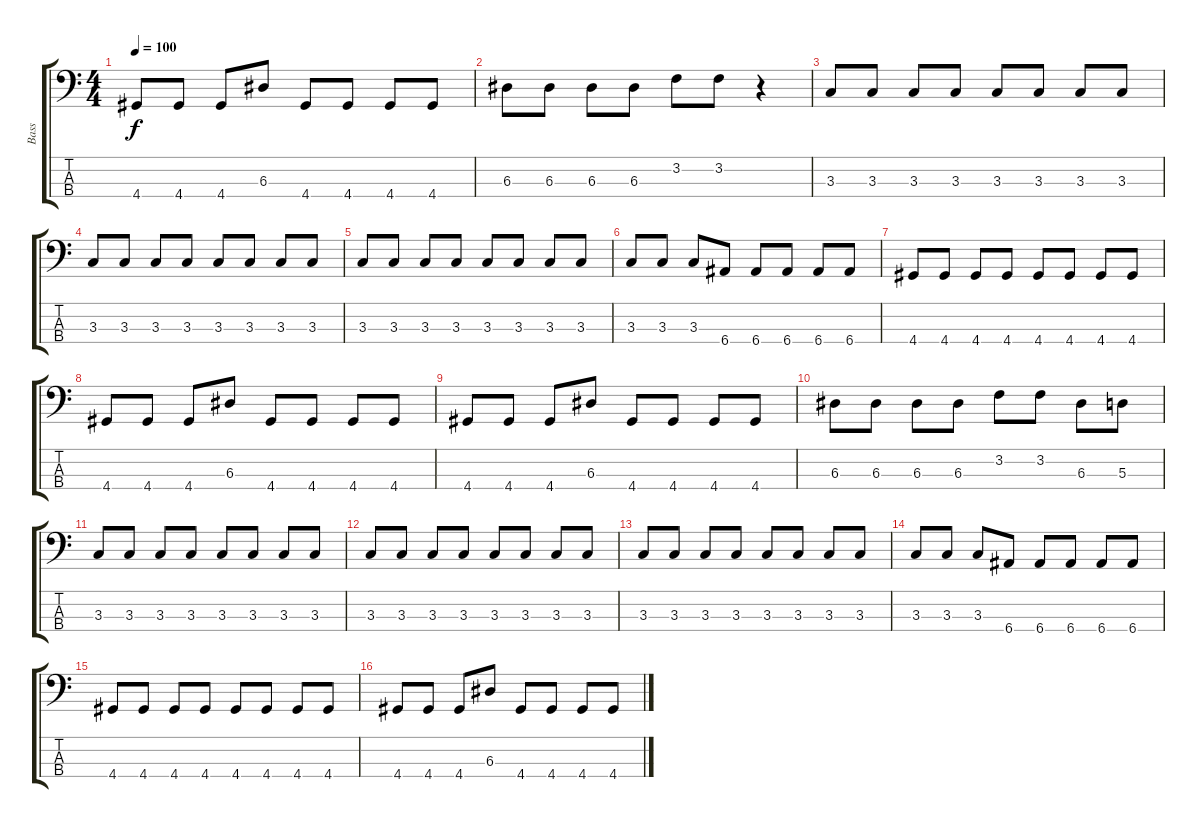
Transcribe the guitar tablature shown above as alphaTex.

\track ("Bass" "Bass") {instrument electricbassfinger}
\staff {score tabs}
\tuning (G2 D2 A1 E1) {hide}
\ts (4 4)
\tempo 100
\clef f4
\ks c
4.4.8{dy f} 4.4.8 4.4.8 6.3.8 4.4.8 4.4.8 4.4.8 4.4.8 |
6.3.8 6.3.8 6.3.8 6.3.8 3.2.8 3.2.8 r.4 |
3.3.8 3.3.8 3.3.8 3.3.8 3.3.8 3.3.8 3.3.8 3.3.8 |
3.3.8 3.3.8 3.3.8 3.3.8 3.3.8 3.3.8 3.3.8 3.3.8 |
3.3.8 3.3.8 3.3.8 3.3.8 3.3.8 3.3.8 3.3.8 3.3.8 |
3.3.8 3.3.8 3.3.8 6.4.8 6.4.8 6.4.8 6.4.8 6.4.8 |
4.4.8 4.4.8 4.4.8 4.4.8 4.4.8 4.4.8 4.4.8 4.4.8 |
4.4.8 4.4.8 4.4.8 6.3.8 4.4.8 4.4.8 4.4.8 4.4.8 |
4.4.8 4.4.8 4.4.8 6.3.8 4.4.8 4.4.8 4.4.8 4.4.8 |
6.3.8 6.3.8 6.3.8 6.3.8 3.2.8 3.2.8 6.3.8 5.3.8 |
3.3.8 3.3.8 3.3.8 3.3.8 3.3.8 3.3.8 3.3.8 3.3.8 |
3.3.8 3.3.8 3.3.8 3.3.8 3.3.8 3.3.8 3.3.8 3.3.8 |
3.3.8 3.3.8 3.3.8 3.3.8 3.3.8 3.3.8 3.3.8 3.3.8 |
3.3.8 3.3.8 3.3.8 6.4.8 6.4.8 6.4.8 6.4.8 6.4.8 |
4.4.8 4.4.8 4.4.8 4.4.8 4.4.8 4.4.8 4.4.8 4.4.8 |
4.4.8 4.4.8 4.4.8 6.3.8 4.4.8 4.4.8 4.4.8 4.4.8
